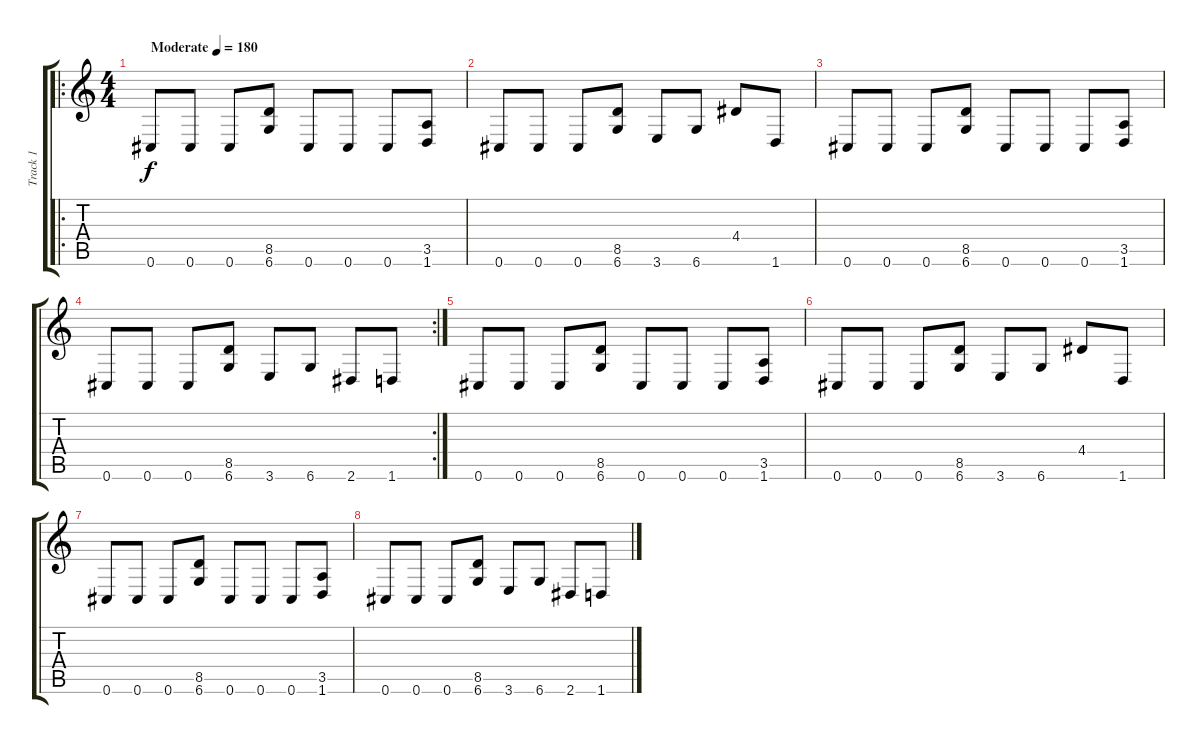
\track ("Track 1" "Track 1") {instrument distortionguitar}
\staff {score tabs}
\tuning (Db4 Ab3 E3 B2 Gb2 Db2) {hide}
\ro
\ts (4 4)
\tempo (180 "Moderate")
\clef g2
\ks c
0.6.8{dy f instrument distortionguitar} 0.6.8 0.6.8 (8.5 6.6).8 0.6.8 0.6.8 0.6.8 (3.5 1.6).8 |
0.6.8 0.6.8 0.6.8 (8.5 6.6).8 3.6.8 6.6.8 4.4.8 1.6.8 |
0.6.8 0.6.8 0.6.8 (8.5 6.6).8 0.6.8 0.6.8 0.6.8 (3.5 1.6).8 |
\rc 2
0.6.8 0.6.8 0.6.8 (8.5 6.6).8 3.6.8 6.6.8 2.6.8 1.6.8 |
0.6.8 0.6.8 0.6.8 (8.5 6.6).8 0.6.8 0.6.8 0.6.8 (3.5 1.6).8 |
0.6.8 0.6.8 0.6.8 (8.5 6.6).8 3.6.8 6.6.8 4.4.8 1.6.8 |
0.6.8 0.6.8 0.6.8 (8.5 6.6).8 0.6.8 0.6.8 0.6.8 (3.5 1.6).8 |
0.6.8 0.6.8 0.6.8 (8.5 6.6).8 3.6.8 6.6.8 2.6.8 1.6.8
